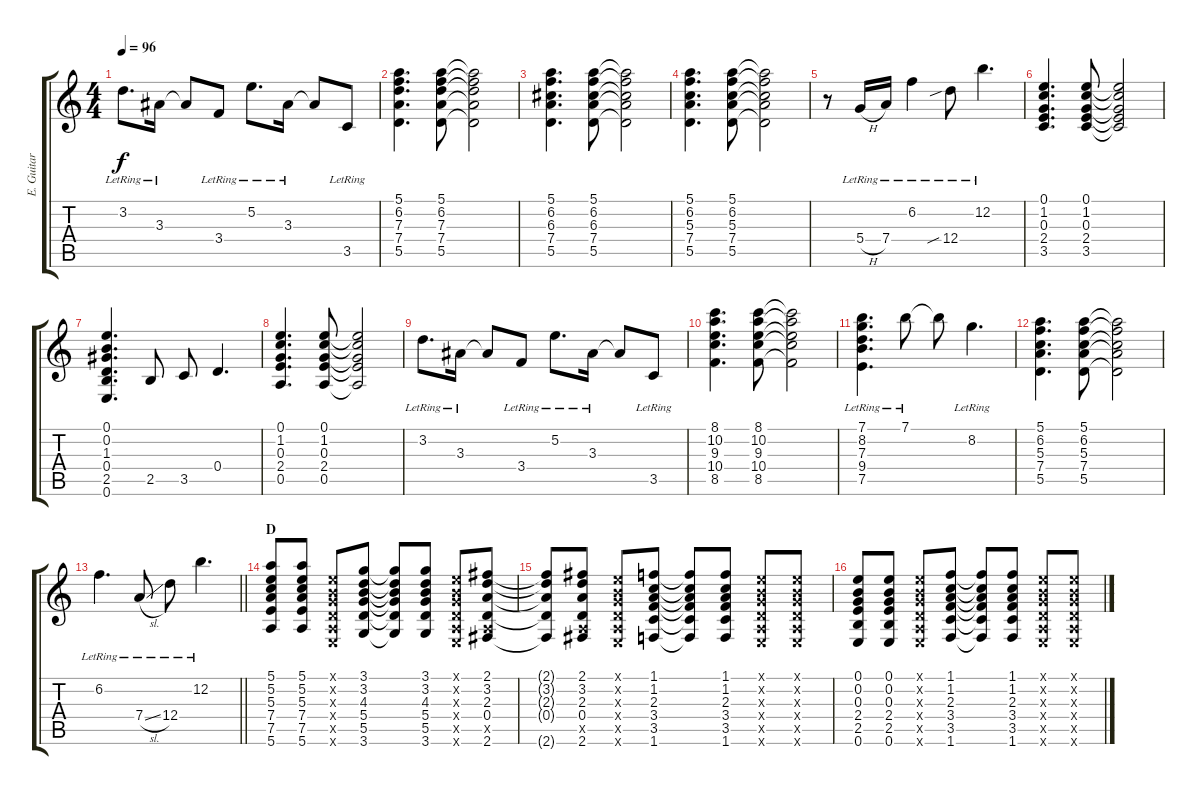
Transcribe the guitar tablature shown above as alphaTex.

\track ("E. Guitar I" "E. Guitar ") {instrument electricguitarclean}
\staff {score tabs}
\tuning (E4 B3 G3 D3 A2 E2) {hide}
\ts (4 4)
\tempo 96
\clef g2
\ks c
3.2{lr}.8{d dy f} 3.3{lr}.16 3.3{t}.8 3.4{lr}.8 5.2{lr}.8{d} 3.3{lr}.16 3.3{t}.8 3.5{lr}.8 |
(5.1 6.2 7.3 7.4 5.5).4{d} (5.1 6.2 7.3 7.4 5.5).8 (5.1{t} 6.2{t} 7.3{t} 7.4{t} 5.5{t}).2 |
(5.1 6.2 6.3 7.4 5.5).4{d} (5.1 6.2 6.3 7.4 5.5).8 (5.1{t} 6.2{t} 6.3{t} 7.4{t} 5.5{t}).2 |
(5.1 6.2 5.3 7.4 5.5).4{d} (5.1 6.2 5.3 7.4 5.5).8 (5.1{t} 6.2{t} 5.3{t} 7.4{t} 5.5{t}).2 |
r.8 5.4{h lr}.16 7.4{lr}.16 6.2{lr}.4 12.4{sib lr}.8 12.2{lr}.4{d} |
(0.1 1.2 0.3 2.4 3.5).4{d} (0.1 1.2 0.3 2.4 3.5).8 (0.1{t} 1.2{t} 0.3{t} 2.4{t} 3.5{t}).2 |
(0.1 0.2 1.3 0.4 2.5 0.6).4{d} 2.5.8 3.5.8 0.4.4{d} |
(0.1 1.2 0.3 2.4 0.5).4{d} (0.1 1.2 0.3 2.4 0.5).8 (0.1{t} 1.2{t} 0.3{t} 2.4{t} 0.5{t}).2 |
3.2{lr}.8{d} 3.3{lr}.16 3.3{t}.8 3.4{lr}.8 5.2{lr}.8{d} 3.3{lr}.16 3.3{t}.8 3.5{lr}.8 |
(8.1 10.2 9.3 10.4 8.5).4{d} (8.1 10.2 9.3 10.4 8.5).8 (8.1{t} 10.2{t} 9.3{t} 10.4{t} 8.5{t}).2 |
(7.1{lr} 8.2{lr} 7.3{lr} 9.4{lr} 7.5{lr}).4{d} 7.1{lr}.8 7.1{t}.8 8.2{lr}.4{d} |
(5.1 6.2 5.3 7.4 5.5).4{d} (5.1 6.2 5.3 7.4 5.5).8 (5.1{t} 6.2{t} 5.3{t} 7.4{t} 5.5{t}).2 |
\barLineRight lightlight
6.2{lr}.4{d} 7.4{sl lr}.8 12.4{lr}.8 12.2{lr}.4{d} |
\section ("" "D")
(5.1 5.2 5.3 7.4 7.5 5.6).8 (5.1 5.2 5.3 7.4 7.5 5.6).8 (0.1{x} 0.2{x} 0.3{x} 0.4{x} 0.5{x} 0.6{x}).8 (3.1 3.2 4.3 5.4 5.5 3.6).8 (3.1{t} 3.2{t} 4.3{t} 5.4{t} 5.5{t} 3.6{t}).8 (3.1 3.2 4.3 5.4 5.5 3.6).8 (0.1{x} 0.2{x} 0.3{x} 0.4{x} 0.5{x} 0.6{x}).8 (2.1 3.2 2.3 0.4 0.5{x} 2.6).8 |
(2.1{t} 3.2{t} 2.3{t} 0.4{t} 2.6{t}).8 (2.1 3.2 2.3 0.4 0.5{x} 2.6).8 (0.1{x} 0.2{x} 0.3{x} 0.4{x} 0.5{x} 0.6{x}).8 (1.1 1.2 2.3 3.4 3.5 1.6).8 (1.1{t} 1.2{t} 2.3{t} 3.4{t} 3.5{t} 1.6{t}).8 (1.1 1.2 2.3 3.4 3.5 1.6).8 (0.1{x} 0.2{x} 0.3{x} 0.4{x} 0.5{x} 0.6{x}).8 (0.1{x} 0.2{x} 0.3{x} 0.4{x} 0.5{x} 0.6{x}).8 |
(0.1 0.2 0.3 2.4 2.5 0.6).8 (0.1 0.2 0.3 2.4 2.5 0.6).8 (0.1{x} 0.2{x} 0.3{x} 0.4{x} 0.5{x} 0.6{x}).8 (1.1 1.2 2.3 3.4 3.5 1.6).8 (1.1{t} 1.2{t} 2.3{t} 3.4{t} 3.5{t} 1.6{t}).8 (1.1 1.2 2.3 3.4 3.5 1.6).8 (0.1{x} 0.2{x} 0.3{x} 0.4{x} 0.5{x} 0.6{x}).8 (0.1{x} 0.2{x} 0.3{x} 0.4{x} 0.5{x} 0.6{x}).8
